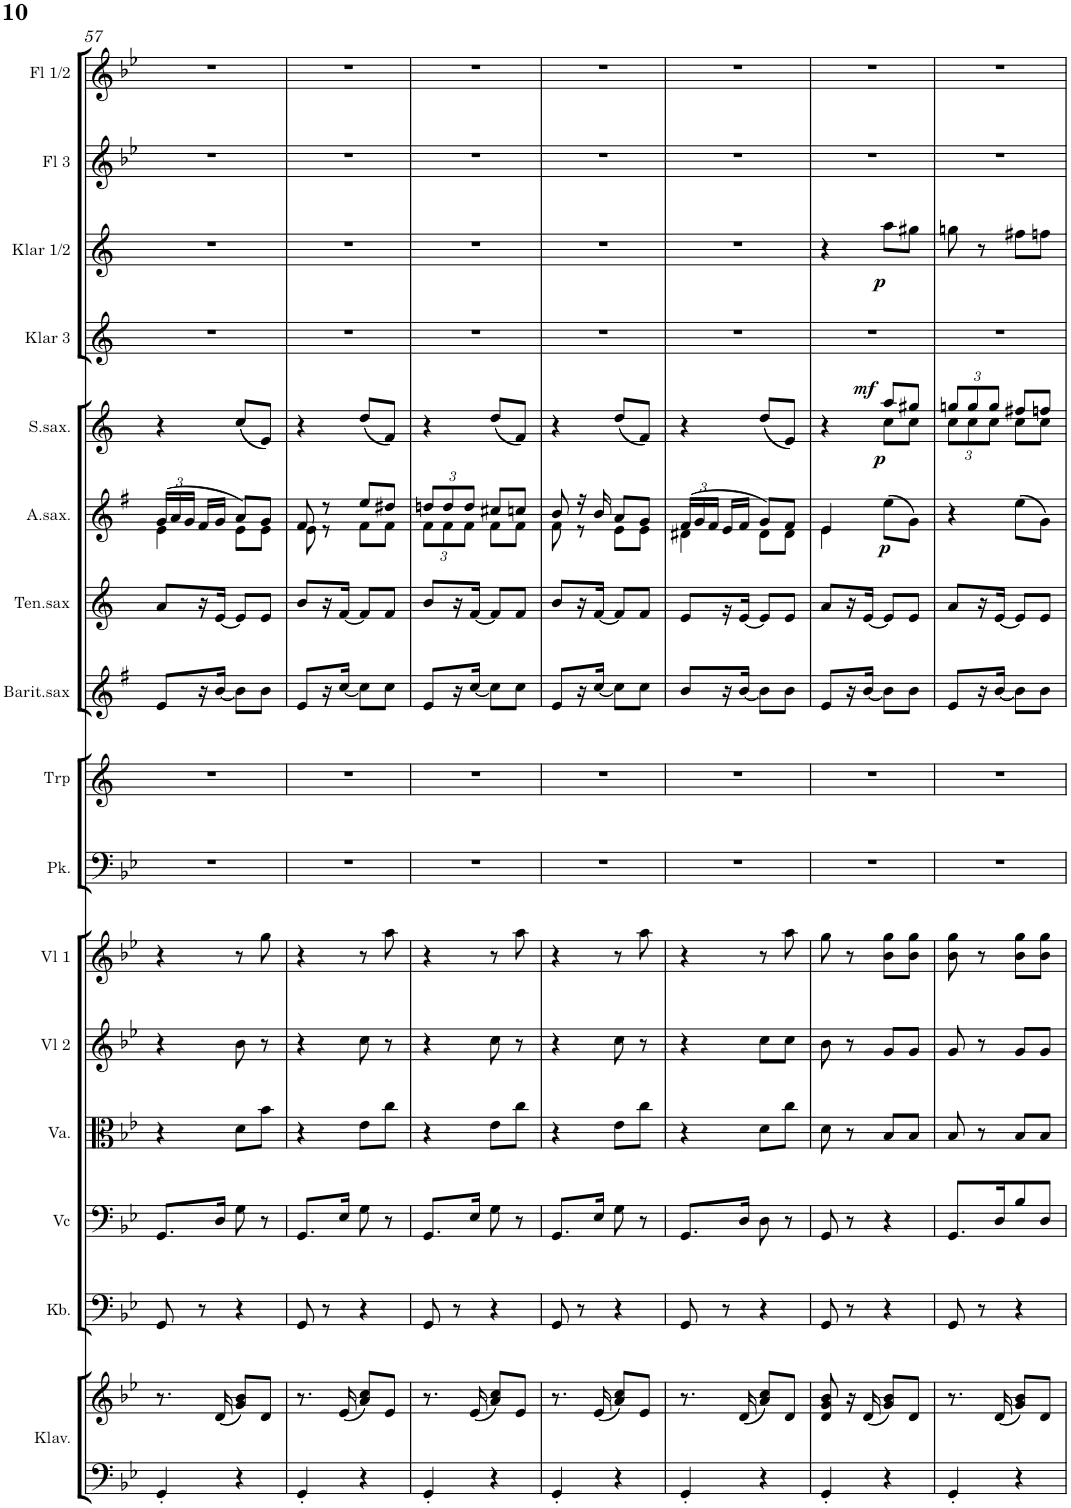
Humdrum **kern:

**kern	**kern	**kern	**kern	**kern	**kern	**kern	**kern	**kern	**kern	**kern	**kern	**dynam	**kern	**dynam	**kern	**kern	**dynam	**kern	**kern
*part16	*part16	*part15	*part14	*part13	*part12	*part11	*part10	*part9	*part8	*part7	*part6	*part6	*part5	*part5	*part4	*part3	*part3	*part2	*part1
*staff17	*staff16	*staff15	*staff14	*staff13	*staff12	*staff11	*staff10	*staff9	*staff8	*staff7	*staff6	*staff6	*staff5	*staff5	*staff4	*staff3	*staff3	*staff2	*staff1
*I"Klavier	*	*I"Kb.	*I"Vc	*I"Viola	*I"Vl 2	*I"Vl 1	*I"Pauken	*I"Trp (B)	*I"Barit.sax	*I"Ten.sax	*I"A.sax.	*	*I"S.sax.	*	*I"Klar 3 (B)	*I"Klar 1/2 (B)	*	*I"Fl 3	*I"Fl 1/2
*I'Klav.	*	*I'Kb.	*I'Vc	*I'Va.	*I'Vl 2	*I'Vl 1	*I'Pk.	*I'Trp	*I'Barit.sax	*I'Ten.sax	*I'A.sax.	*	*I'S.sax.	*	*I'Klar 3	*I'Klar 1/2	*	*I'Fl 3	*I'Fl 1/2
!!LO:PB:g=z
*clefF4	*clefG2	*clefF4	*clefF4	*clefC3	*clefG2	*clefG2	*clefF4	*clefG2	*clefG2	*clefG2	*clefG2	*	*clefG2	*	*clefG2	*clefG2	*	*clefG2	*clefG2
*	*	*Trd7c12	*	*	*	*	*	*Trd1c2	*Trd12c21	*Trd8c14	*Trd5c9	*	*Trd1c2	*	*Trd1c2	*Trd1c2	*	*	*
*k[b-e-]	*k[b-e-]	*k[b-e-]	*k[b-e-]	*k[b-e-]	*k[b-e-]	*k[b-e-]	*k[b-e-]	*k[]	*k[f#]	*k[]	*k[f#]	*	*k[]	*	*k[]	*k[]	*	*k[b-e-]	*k[b-e-]
*B-:	*B-:	*B-:	*B-:	*B-:	*B-:	*B-:	*B-:	*	*G:	*	*G:	*	*	*	*	*	*	*B-:	*B-:
*M2/4	*M2/4	*M2/4	*M2/4	*M2/4	*M2/4	*M2/4	*M2/4	*M2/4	*M2/4	*M2/4	*M2/4	*	*M2/4	*	*M2/4	*M2/4	*	*M2/4	*M2/4
*	*	*	*	*	*	*	*	*	*	*	*Xbrackettup	*	*	*	*	*	*	*	*
=57	=57	=57	=57	=57	=57	=57	=57	=57	=57	=57	=57	=57	=57	=57	=57	=57	=57	=57	=57
*	*	*	*	*	*	*	*	*	*	*	*^	*	*	*	*	*	*	*	*
4GG'/	8.r	8GG/	8.GG/L	4r	4r	4r	2r	2r	8e/L	8a/L	(24g/LL	4e\	.	4r	.	2r	2r	.	2r	2r
.	.	.	.	.	.	.	.	.	.	.	24a/	.	.	.	.	.	.	.	.	.
.	.	.	.	.	.	.	.	.	.	.	24g/JJ	.	.	.	.	.	.	.	.	.
.	.	8r	.	.	.	.	.	.	16r	16r	16f#/LL	.	.	.	.	.	.	.	.	.
.	(16d/	.	16D/Jk	.	.	.	.	.	[<16b/JJ	[<16e/JJ	16g/JJ	.	.	.	.	.	.	.	.	.
4r	8g/ 8b-/L)	4r	8G\	8d\L	8b-\	8r	.	.	8b\L]	8e/L]	8a/L)	8e\L	.	(8cc/L	.	.	.	.	.	.
.	8d/J	.	8r	8b-\J	8r	8gg\	.	.	8b\J	8e/J	8g/J	8e\J	.	8e/J)	.	.	.	.	.	.
=58	=58	=58	=58	=58	=58	=58	=58	=58	=58	=58	=58	=58	=58	=58	=58	=58	=58	=58	=58	=58
4GG'/	8.r	8GG/	8.GG/L	4r	4r	4r	2r	2r	8e/L	8b/L	8f#/	8e\	.	4r	.	2r	2r	.	2r	2r
.	.	8r	.	.	.	.	.	.	16r	16r	8r	8r	.	.	.	.	.	.	.	.
.	(16e-/	.	16E-/Jk	.	.	.	.	.	[<16cc/JJ	[<16f/JJ	.	.	.	.	.	.	.	.	.	.
4r	8a/ 8cc/L)	4r	8G\	8e-\L	8cc\	8r	.	.	8cc\L]	8f/L]	8ee/L	8f#\L	.	(8dd/L	.	.	.	.	.	.
.	8e-/J	.	8r	8cc\J	8r	8aa\	.	.	8cc\J	8f/J	8dd#X/J	8f#\J	.	8f/J)	.	.	.	.	.	.
=59	=59	=59	=59	=59	=59	=59	=59	=59	=59	=59	=59	=59	=59	=59	=59	=59	=59	=59	=59	=59
4GG'/	8.r	8GG/	8.GG/L	4r	4r	4r	2r	2r	8e/L	8b/L	12ddn/L	12f#\L	.	4r	.	2r	2r	.	2r	2r
.	.	.	.	.	.	.	.	.	.	.	12dd/	12f#\	.	.	.	.	.	.	.	.
.	.	8r	.	.	.	.	.	.	16r	16r	.	.	.	.	.	.	.	.	.	.
.	.	.	.	.	.	.	.	.	.	.	12dd/J	12f#\J	.	.	.	.	.	.	.	.
.	(16e-/	.	16E-/Jk	.	.	.	.	.	[<16cc/JJ	[<16f/JJ	.	.	.	.	.	.	.	.	.	.
4r	8a/ 8cc/L)	4r	8G\	8e-\L	8cc\	8r	.	.	8cc\L]	8f/L]	8cc#X/L	8f#\L	.	(8dd/L	.	.	.	.	.	.
.	8e-/J	.	8r	8cc\J	8r	8aa\	.	.	8cc\J	8f/J	8ccn/J	8f#\J	.	8f/J)	.	.	.	.	.	.
=60	=60	=60	=60	=60	=60	=60	=60	=60	=60	=60	=60	=60	=60	=60	=60	=60	=60	=60	=60	=60
4GG'/	8.r	8GG/	8.GG/L	4r	4r	4r	2r	2r	8e/L	8b/L	8b/	8f#\	.	4r	.	2r	2r	.	2r	2r
.	.	8r	.	.	.	.	.	.	16r	16r	16r	8r	.	.	.	.	.	.	.	.
.	(16e-/	.	16E-/Jk	.	.	.	.	.	[<16cc/JJ	[<16f/JJ	16b/	.	.	.	.	.	.	.	.	.
4r	8a/ 8cc/L)	4r	8G\	8e-\L	8cc\	8r	.	.	8cc\L]	8f/L]	8a/L	8e\L	.	(8dd/L	.	.	.	.	.	.
.	8e-/J	.	8r	8cc\J	8r	8aa\	.	.	8cc\J	8f/J	8g/J	8e\J	.	8f/J)	.	.	.	.	.	.
=61	=61	=61	=61	=61	=61	=61	=61	=61	=61	=61	=61	=61	=61	=61	=61	=61	=61	=61	=61	=61
4GG'/	8.r	8GG/	8.GG/L	4r	4r	4r	2r	2r	8b/L	8e/L	(24f#/LL	4d#X\	.	4r	.	2r	2r	.	2r	2r
.	.	.	.	.	.	.	.	.	.	.	24g/	.	.	.	.	.	.	.	.	.
.	.	.	.	.	.	.	.	.	.	.	24f#/JJ	.	.	.	.	.	.	.	.	.
.	.	8r	.	.	.	.	.	.	16r	16r	16e/LL	.	.	.	.	.	.	.	.	.
.	(16d/	.	16D/Jk	.	.	.	.	.	[<16b/JJ	[<16e/JJ	16f#/JJ	.	.	.	.	.	.	.	.	.
4r	8a/ 8cc/L)	4r	8D\	8d\L	8cc\L	8r	.	.	8b\L]	8e/L]	8g/L)	8d#\L	.	(8dd/L	.	.	.	.	.	.
.	8d/J	.	8r	8cc\J	8cc\J	8aa\	.	.	8b\J	8e/J	8f#/J	8d#\J	.	8e/J)	.	.	.	.	.	.
=62	=62	=62	=62	=62	=62	=62	=62	=62	=62	=62	=62	=62	=62	=62	=62	=62	=62	=62	=62	=62
*	*	*	*	*	*	*	*	*	*	*	*	*	*	*^	*	*	*	*	*	*
4GG'/	8d/ 8g/ 8b-/	8GG/	8GG/	8d\	8b-\	8gg\	2r	2r	8e/L	8a/L	4e/	4e\	.	4r	4ryy	.	2r	4r	.	2r	2r
.	16r	8r	8r	8r	8r	8r	.	.	16r	16r	.	.	.	.	.	.	.	.	.	.	.
.	(16d/	.	.	.	.	.	.	.	[<16b/JJ	[<16e/JJ	.	.	.	.	.	.	.	.	.	.	.
!	!	!	!	!	!	!	!	!	!	!	!	!	!LO:DY:b	!	!	!LO:DY:b	!	!	!	!	!
!	!	!	!	!	!	!	!	!	!	!	!	!	!	!	!	!LO:DY:n=1:a	!	!	!LO:DY:b	!	!
4r	8g/ 8b-/L)	4r	4r	8B-/L	8g/L	8b-\ 8gg\L	.	.	8b\L]	8e/L]	(8ee\L	4ryy	p	8aa/L	8cc\L	p mf	.	8aa\L	p	.	.
.	8d/J	.	.	8B-/J	8g/J	8b-\ 8gg\J	.	.	8b\J	8e/J	8g\J)	.	.	8gg#X/J	8cc\J	.	.	8gg#X\J	.	.	.
*	*	*	*	*	*	*	*	*	*	*	*v	*v	*	*	*	*	*	*	*	*	*
=63	=63	=63	=63	=63	=63	=63	=63	=63	=63	=63	=63	=63	=63	=63	=63	=63	=63	=63	=63	=63
*	*	*	*	*	*	*	*	*	*	*	*	*	*Xbrackettup	*	*	*	*	*	*	*
4GG'/	8.r	8GG/	8.GG/L	8B-/	8g/	8b-\ 8gg\	2r	2r	8e/L	8a/L	4r	.	12ggn/L	12cc\L	.	2r	8ggn\	.	2r	2r
.	.	.	.	.	.	.	.	.	.	.	.	.	12gg/	12cc\	.	.	.	.	.	.
.	.	8r	.	8r	8r	8r	.	.	16r	16r	.	.	.	.	.	.	8r	.	.	.
.	.	.	.	.	.	.	.	.	.	.	.	.	12gg/J	12cc\J	.	.	.	.	.	.
.	(16d/	.	16D/K	.	.	.	.	.	[<16b/JJ	[<16e/JJ	.	.	.	.	.	.	.	.	.	.
4r	8g/ 8b-/L)	4r	8B-/	8B-/L	8g/L	8b-\ 8gg\L	.	.	8b\L]	8e/L]	(8ee\L	.	8ff#X/L	8cc\L	.	.	8ff#X\L	.	.	.
.	8d/J	.	8D/J	8B-/J	8g/J	8b-\ 8gg\J	.	.	8b\J	8e/J	8g\J)	.	8ffn/J	8cc\J	.	.	8ffn\J	.	.	.
*	*	*	*	*	*	*	*	*	*	*	*	*	*v	*v	*	*	*	*	*	*
=	=	=	=	=	=	=	=	=	=	=	=	=	=	=	=	=	=	=	=
*-	*-	*-	*-	*-	*-	*-	*-	*-	*-	*-	*-	*-	*-	*-	*-	*-	*-	*-	*-
